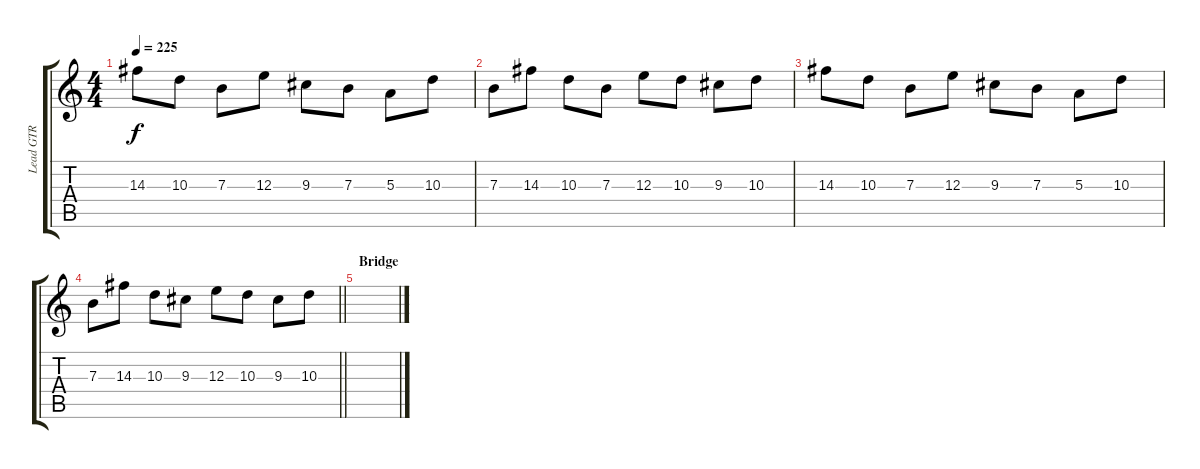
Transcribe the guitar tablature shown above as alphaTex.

\track ("Lead GTR" "Lead GTR") {instrument distortionguitar}
\staff {score tabs}
\tuning (Db4 Ab3 E3 B2 Gb2 B1) {hide}
\ts (4 4)
\tempo 225
\clef g2
\ks c
14.3.8{dy f} 10.3.8 7.3.8 12.3.8 9.3.8 7.3.8 5.3.8 10.3.8 |
7.3.8 14.3.8 10.3.8 7.3.8 12.3.8 10.3.8 9.3.8 10.3.8 |
14.3.8 10.3.8 7.3.8 12.3.8 9.3.8 7.3.8 5.3.8 10.3.8 |
\barLineRight lightlight
7.3.8 14.3.8 10.3.8 9.3.8 12.3.8 10.3.8 9.3.8 10.3.8 |
\section ("" "Bridge")
